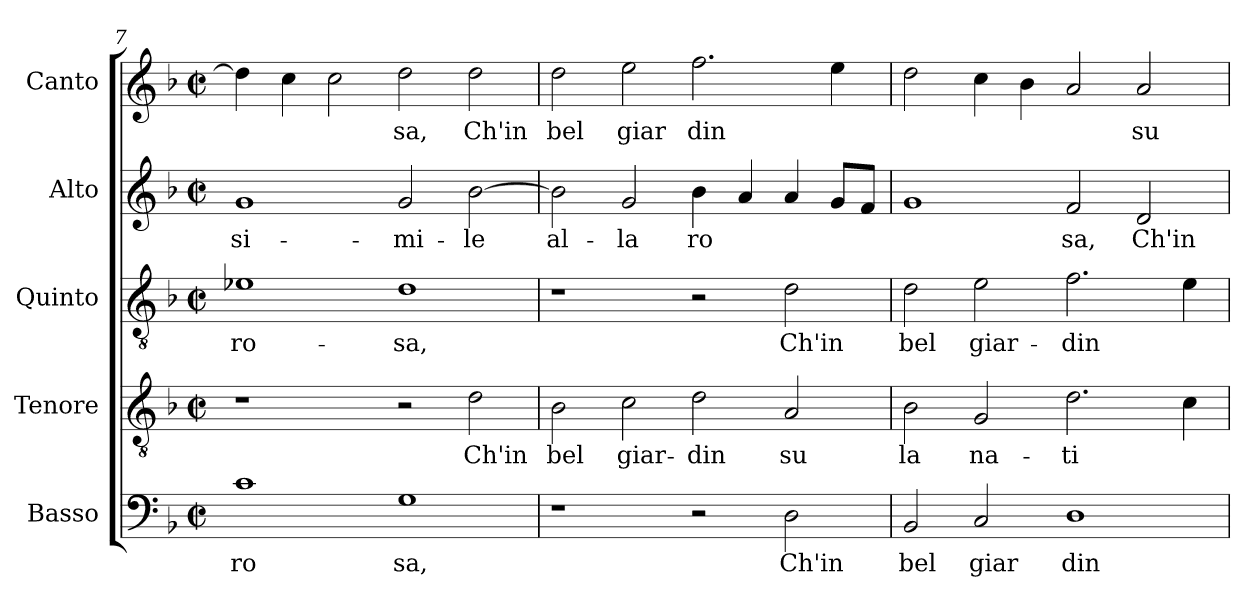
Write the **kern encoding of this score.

**kern	**text	**kern	**text	**kern	**text	**kern	**text	**kern	**text
*part5	*part5	*part4	*part4	*part3	*part3	*part2	*part2	*part1	*part1
*staff5	*staff5	*staff4	*staff4	*staff3	*staff3	*staff2	*staff2	*staff1	*staff1
*I"Basso	*	*I"Tenore	*	*I"Quinto	*	*I"Alto	*	*I"Canto	*
*clefF4	*	*clefGv2	*	*clefGv2	*	*clefG2	*	*clefG2	*
*k[b-]	*	*k[b-]	*	*k[b-]	*	*k[b-]	*	*k[b-]	*
*F:	*	*F:	*	*F:	*	*F:	*	*F:	*
*M2/2	*	*M2/2	*	*M2/2	*	*M2/2	*	*M2/2	*
*met(c|)	*	*met(c|)	*	*met(c|)	*	*met(c|)	*	*met(c|)	*
=7	=7	=7	=7	=7	=7	=7	=7	=7	=7
!	!LO:LY:b:cj	!	!	!	!LO:LY:b:cj	!	!LO:LY:b	!	!LO:LY:b:cj
1c	ro	1r	.	1e-X	ro-	1g	si-	4dd\]	.
!	!	!	!	!	!	!	!	!	!LO:LY:b:cj
.	.	.	.	.	.	.	.	4cc\	.
!	!	!	!	!	!	!	!	!	!LO:LY:b:cj
.	.	.	.	.	.	.	.	2cc\	.
!	!LO:LY:b:cj	!	!	!	!LO:LY:b:cj	!	!LO:LY:b	!	!LO:LY:b:cj
1G	sa,	2r	.	1d	-sa,	2g/	-mi-	2dd\	sa,
!	!	!	!LO:LY:b:cj	!	!	!	!LO:LY:b	!	!LO:LY:b:cj
.	.	2d\	Ch'in	.	.	[>2b-\	-le	2dd\	Ch'in
=8	=8	=8	=8	=8	=8	=8	=8	=8	=8
!	!	!	!LO:LY:b:cj	!	!	!	!LO:LY:b	!	!LO:LY:b:cj
1r	.	2B-\	bel	1r	.	2b-\]	al-	2dd\	bel
!	!	!	!LO:LY:b:cj	!	!	!	!LO:LY:b	!	!LO:LY:b:cj
.	.	2c\	giar-	.	.	2g/	-la	2ee\	giar
!	!	!	!LO:LY:b:cj	!	!	!	!LO:LY:b	!	!LO:LY:b:cj
2r	.	2d\	-din	2r	.	4b-\	ro-	2.ff\	din
!	!	!	!	!	!	!	!LO:LY:b	!	!
.	.	.	.	.	.	4a/	--	.	.
!	!LO:LY:b:cj	!	!LO:LY:b:cj	!	!LO:LY:b:cj	!	!LO:LY:b	!	!
2D\	Ch'in	2A/	su	2d\	Ch'in	4a/	--	.	.
!	!	!	!	!	!	!	!LO:LY:b	!	!LO:LY:b:cj
.	.	.	.	.	.	8g/L	--	4ee\	.
!	!	!	!	!	!	!	!LO:LY:b	!	!
.	.	.	.	.	.	8f/J	--	.	.
=9	=9	=9	=9	=9	=9	=9	=9	=9	=9
!	!LO:LY:b:cj	!	!LO:LY:b:cj	!	!LO:LY:b:cj	!	!LO:LY:b	!	!LO:LY:b:cj
2BB-/	bel	2B-\	la	2d\	bel	1g	--	2dd\	.
!	!LO:LY:b:cj	!	!LO:LY:b:cj	!	!LO:LY:b:cj	!	!	!	!LO:LY:b:cj
2C/	giar	2G/	na-	2e\	giar-	.	.	4cc\	.
!	!	!	!	!	!	!	!	!	!LO:LY:b:cj
.	.	.	.	.	.	.	.	4b-\	.
!	!LO:LY:b:cj	!	!LO:LY:b:cj	!	!LO:LY:b:cj	!	!LO:LY:b	!	!LO:LY:b:cj
1D	din	2.d\	-ti-	2.f\	-din	2f/	-sa,	2a/	.
!	!	!	!	!	!	!	!LO:LY:b	!	!LO:LY:b:cj
.	.	.	.	.	.	2d/	Ch'in	2a/	su
!	!	!	!LO:LY:b:cj	!	!LO:LY:b:cj	!	!	!	!
.	.	4c\	--	4e\	.	.	.	.	.
=	=	=	=	=	=	=	=	=	=
*-	*-	*-	*-	*-	*-	*-	*-	*-	*-
